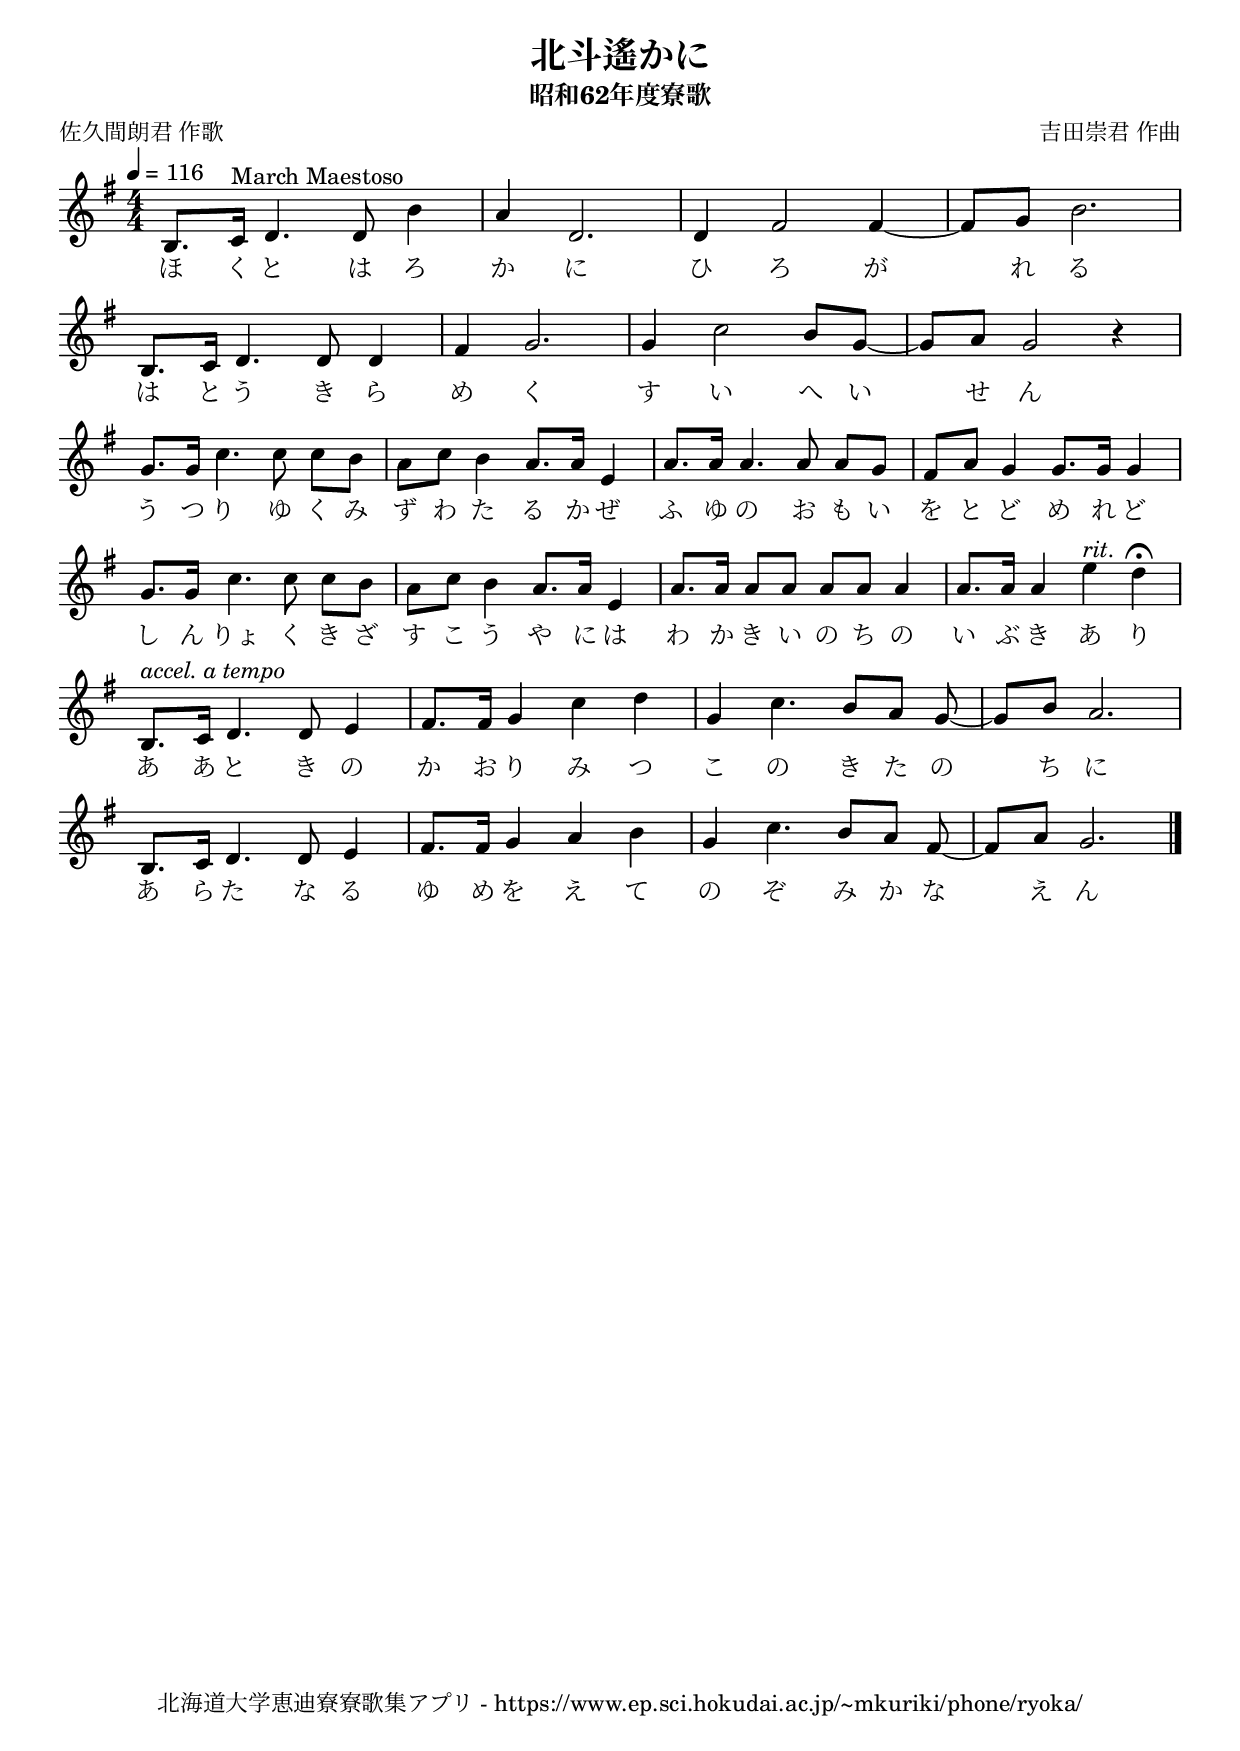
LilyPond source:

\version "2.18.2"

\paper {indent = 0}

\header {
  title = "北斗遙かに"
  subtitle = "昭和62年度寮歌"
  composer = "吉田崇君 作曲"
  poet = "佐久間朗君 作歌"
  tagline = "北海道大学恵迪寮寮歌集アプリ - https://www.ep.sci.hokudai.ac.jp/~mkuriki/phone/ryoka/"
}

melody = \relative c'{
  \tempo 4 = 116
  \autoBeamOff
  \numericTimeSignature
  \override BreathingSign.text = \markup { \musicglyph #"scripts.upedaltoe" } % ブレスの記号指定
  \key g \major
  \time 4/4
  \set melismaBusyProperties = #'()
  %\set Timing.measureLength = #(ly:make-moment 1/4)
  b8. [c16]^"March Maestoso" d4. d8 b'4 |
  a4 d,2. |
  d4 fis2 fis4 ~ |
  fis8 [g8] b2. | \break
  b,8. [c16] d4. d8 d4 |
  fis4 g2. |
  g4 c2 b8 [g8] ~ |
  g8 [a8] g2 r4 | \break
  g8. [g16] c4. c8 c8 [b8] |
  a8 [c8] b4 a8. [a16] e4 |
  a8. [a16] a4. a8 a8 [g8] |
  fis8 [a8] g4 g8. [g16] g4 | \break
  g8. [g16] c4. c8 c8 [b8] |
  a8 [c8] b4 a8. [a16] e4 |
  a8. [a16] a8 [a8] a8 [a8] a4 |
  a8. [a16] a4 e'4^\markup \italic "rit." d4\fermata | \break
  b,8.^\markup \italic "accel. a tempo" [c16] d4. d8 e4 |
  fis8. [fis16] g4 c4 d4 |
  g,4 c4. b8 [a8] g8 ~ |
  g8 [b8] a2. | \break
  b,8. [c16] d4. d8 e4 |
  fis8. [fis16] g4 a4 b4 |
  g4 c4. b8 [a8] fis8 ~ fis8 [a8] g2.
  \bar "|."
}

text = \lyricmode {
  ほ く と は ろ か に ひ ろ が 　 れ る
  は と う き ら め く す い へ い 　 せ ん
  う つ り ゆ く み ず わ た る か ぜ ふ ゆ の お も い を と ど め れ ど
  し ん りょ く き ざ す こ う や に は わ か き い の ち の い ぶ き あ り
  あ あ と き の か お り み つ こ の き た の 　 ち に
  あ ら た な る ゆ め を え て の ぞ み か な 　 え ん
}



\score {
  <<
    % ギターコード
    %{
    \new ChordNames \with {midiInstrument = #"acoustic guitar (nylon)"}{
      \set chordChanges = ##t
      \harmony
    }
    %}
    
    % メロディーライン
    \new Voice = "one"{\melody}
    % 歌詞
    \new Lyrics \lyricsto "one" \text
    % 太鼓
    % \new DrumStaff \with{
    %   \remove "Time_signature_engraver"
    %   drumStyleTable = #percussion-style
    %   \override StaffSymbol.line-count = #1
    %   \hide Stem
    % }
    % \drum
  >>
  
\midi {}
\layout {
  \context {
    \Score
    \remove "Bar_number_engraver"
  }
}

}